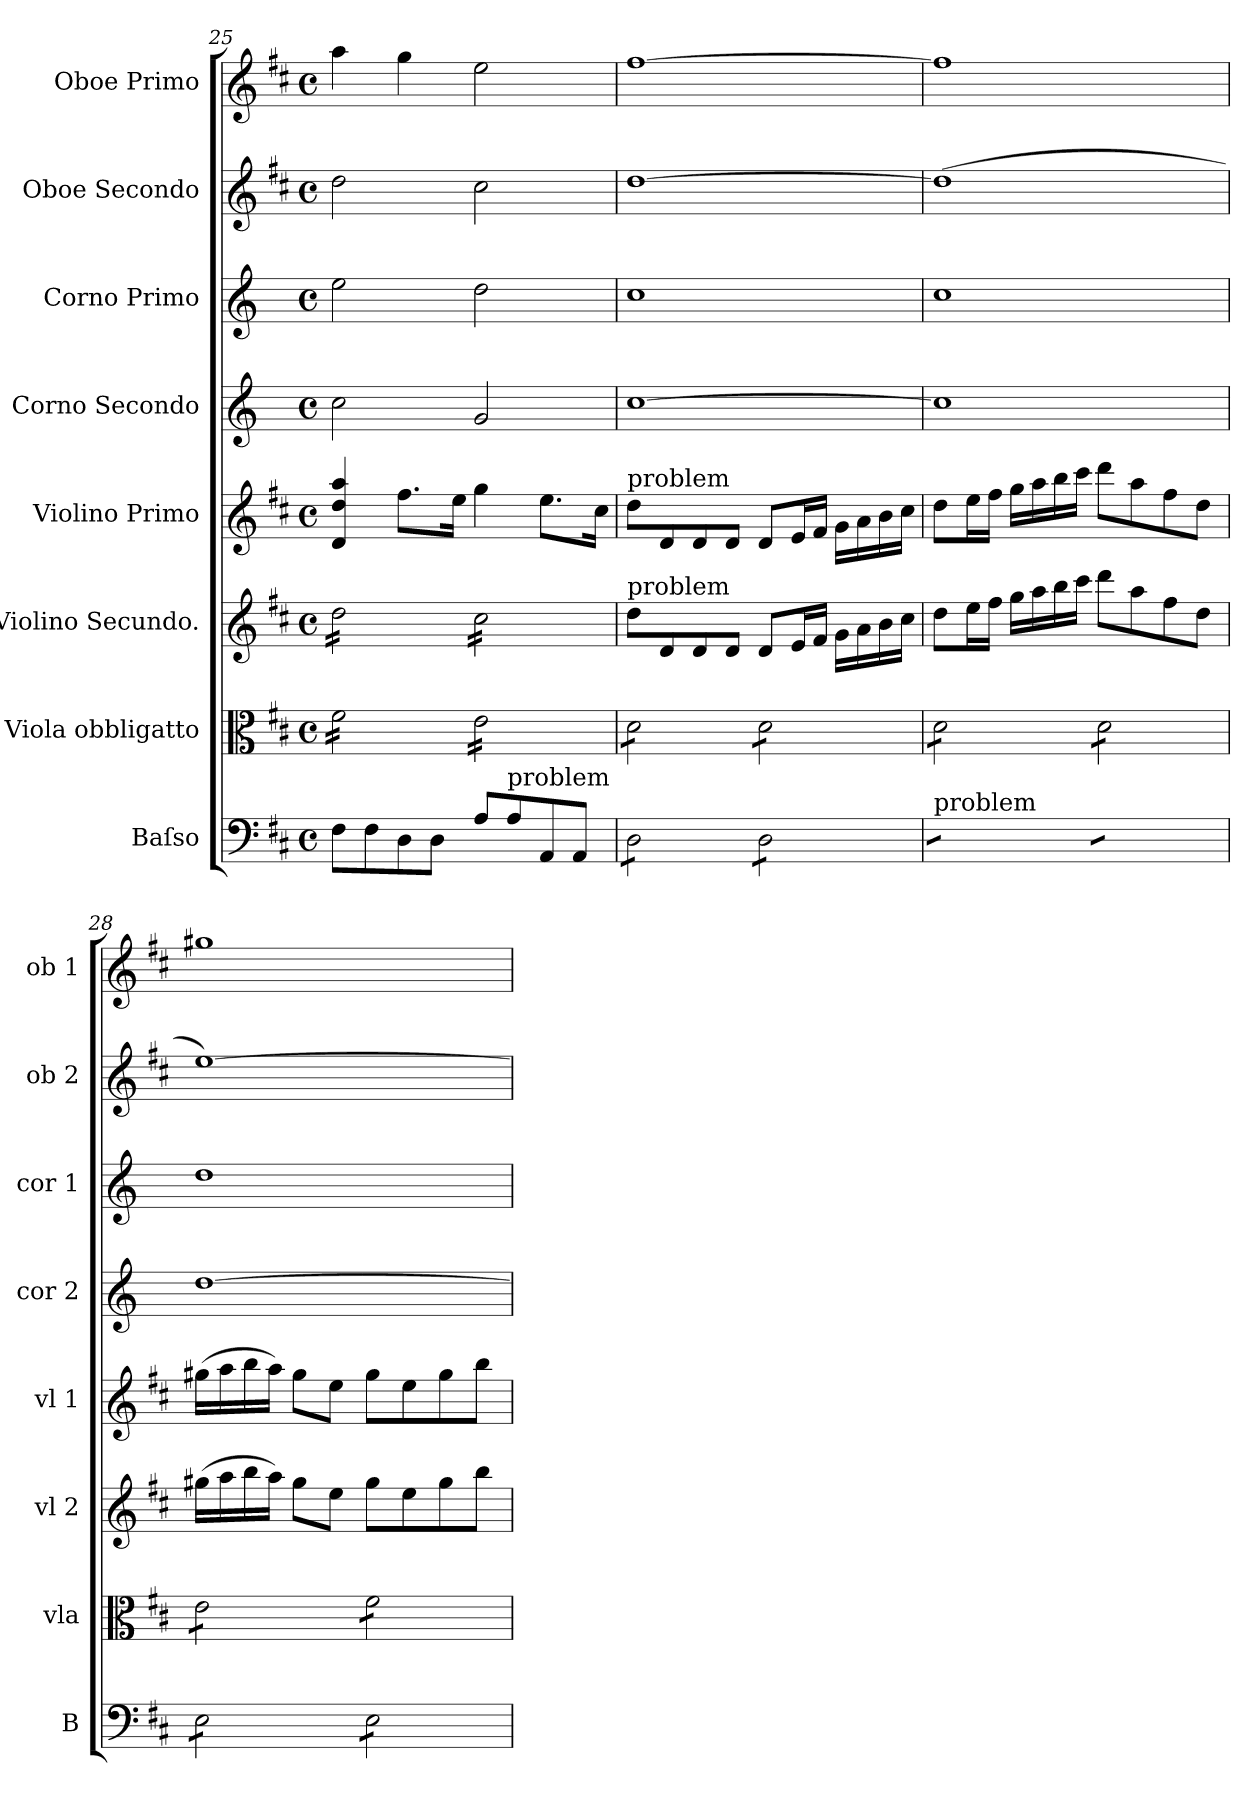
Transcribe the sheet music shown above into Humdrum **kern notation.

**kern	**kern	**kern	**kern	**kern	**kern	**kern	**kern
*part8	*part7	*part6	*part5	*part4	*part3	*part2	*part1
*staff8	*staff7	*staff6	*staff5	*staff4	*staff3	*staff2	*staff1
*I"Baſso	*I"Viola obbligatto	*I"Violino Secundo.	*I"Violino Primo	*I"Corno Secondo	*I"Corno Primo	*I"Oboe Secondo	*I"Oboe Primo
*I'B	*I'vla	*I'vl 2	*I'vl 1	*I'cor 2	*I'cor 1	*I'ob 2	*I'ob 1
*clefF4	*clefC3	*clefG2	*clefG2	*clefG2	*clefG2	*clefG2	*clefG2
*	*	*	*	*ITrd6c10	*ITrd6c10	*	*
*k[f#c#]	*k[f#c#]	*k[f#c#]	*k[f#c#]	*k[f#c#]	*k[f#c#]	*k[f#c#]	*k[f#c#]
*M4/4	*M4/4	*M4/4	*M4/4	*M4/4	*M4/4	*M4/4	*M4/4
*met(c)	*met(c)	*met(c)	*met(c)	*met(c)	*met(c)	*met(c)	*met(c)
=25	=25	=25	=25	=25	=25	=25	=25
*	*tremolo	*	*	*	*	*	*
*	*	*tremolo	*	*	*	*	*
8F#\L	16f#\LL	16dd\LL	4d/ 4dd/ 4aa/	2d\	2f#\	2dd\	4aa\
.	16f#\	16dd\	.	.	.	.	.
8F#\	16f#\	16dd\	.	.	.	.	.
.	16f#\	16dd\	.	.	.	.	.
8D\	16f#\	16dd\	8.ff#\L	.	.	.	4gg\
.	16f#\	16dd\	.	.	.	.	.
8D\J	16f#\	16dd\	.	.	.	.	.
.	16f#\JJ	16dd\JJ	16ee\Jk	.	.	.	.
8A\L	16e\LL	16cc#\LL	4gg\	2A/	2e\	2cc#\	2ee\
.	16e\	16cc#\	.	.	.	.	.
!LO:TX:a:t=problem	!	!	!	!	!	!	!
8A\	16e\	16cc#\	.	.	.	.	.
.	16e\	16cc#\	.	.	.	.	.
8AA/	16e\	16cc#\	8.ee\L	.	.	.	.
.	16e\	16cc#\	.	.	.	.	.
8AA/J	16e\	16cc#\	.	.	.	.	.
.	16e\JJ	16cc#\JJ	16cc#\Jk	.	.	.	.
*	*	*Xtremolo	*	*	*	*	*
=26	=26	=26	=26	=26	=26	=26	=26
!	!	!	!LO:TX:a:t=problem	!	!	!	!
!	!	!LO:TX:a:t=problem	!	!	!	!	!
*tremolo	*	*	*	*	*	*	*
8D\L	8d\L	8dd\L	8dd\L	[1d	1d	[1dd	[1ff#
8D\	8d\	8d/	8d/	.	.	.	.
8D\	8d\	8d/	8d/	.	.	.	.
8D\J	8d\J	8d/J	8d/J	.	.	.	.
8D\L	8d\L	8d/L	8d/L	.	.	.	.
8D\	8d\	16e/L	16e/L	.	.	.	.
.	.	16f#/JJ	16f#/JJ	.	.	.	.
8D\	8d\	16g\LL	16g\LL	.	.	.	.
.	.	16a\	16a\	.	.	.	.
8D\J	8d\J	16b\	16b\	.	.	.	.
.	.	16cc#\JJ	16cc#\JJ	.	.	.	.
=27	=27	=27	=27	=27	=27	=27	=27
!LO:TX:a:t=problem	!	!	!	!	!	!	!
8D\yyL	8d\L	8dd\L	8dd\L	1d]	1d	(1dd]	1ff#]
8D\yy	8d\	16ee\L	16ee\L	.	.	.	.
.	.	16ff#\JJ	16ff#\JJ	.	.	.	.
8D\yy	8d\	16gg\LL	16gg\LL	.	.	.	.
.	.	16aa\	16aa\	.	.	.	.
8D\yyJ	8d\J	16bb\	16bb\	.	.	.	.
.	.	16ccc#\JJ	16ccc#\JJ	.	.	.	.
8D\yyL	8d\L	8ddd\L	8ddd\L	.	.	.	.
8D\yy	8d\	8aa\	8aa\	.	.	.	.
8D\yy	8d\	8ff#\	8ff#\	.	.	.	.
8D\yyJ	8d\J	8dd\J	8dd\J	.	.	.	.
=28	=28	=28	=28	=28	=28	=28	=28
8E\L	8e\L	(16gg#X\LL	(16gg#X\LL	[1e	1e	[1ee)	1gg#X
.	.	16aa\	16aa\	.	.	.	.
8E\	8e\	16bb\	16bb\	.	.	.	.
.	.	16aa\JJ)	16aa\JJ)	.	.	.	.
8E\	8e\	8gg#\L	8gg#\L	.	.	.	.
8E\J	8e\J	8ee\J	8ee\J	.	.	.	.
8E\L	8f#\L	8gg#\L	8gg#\L	.	.	.	.
8E\	8f#\	8ee\	8ee\	.	.	.	.
8E\	8f#\	8gg#\	8gg#\	.	.	.	.
8E\J	8f#\J	8bb\J	8bb\J	.	.	.	.
*	*Xtremolo	*	*	*	*	*	*
*Xtremolo	*	*	*	*	*	*	*
=	=	=	=	=	=	=	=
*-	*-	*-	*-	*-	*-	*-	*-
